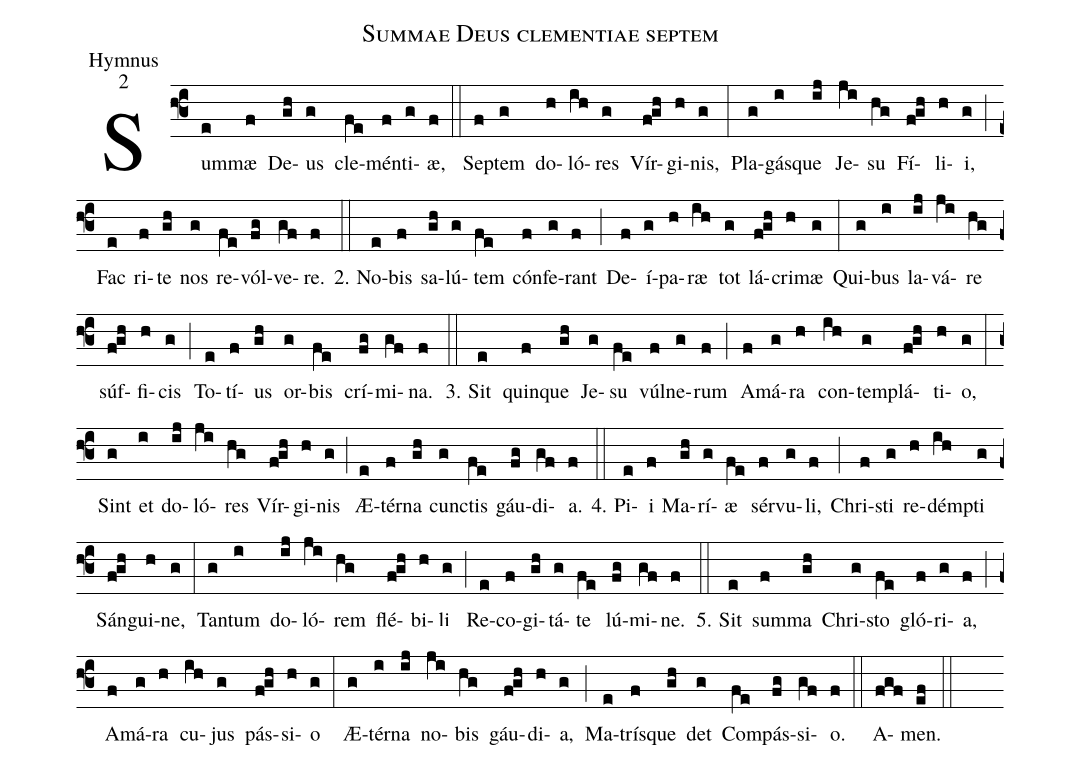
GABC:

name:Summae Deus clementiae septem;
office-part:Hymnus;
mode:2;
%%
(f3) Sum(e)mæ(f) De(gh)us(g) cle(fe)mén(f)ti(g)æ,(f) (::)
Sep(f)tem(g) do(h)ló(ih)res(g) Vír(f!gh)gi(h)nis,(g) (:)
Pla(g)gá(i)sque(ij) Je(ji)su(hg) Fí(f!gh)li(h)i,(g) (;)
Fac(e) ri(f)te(gh) nos(g) re(fe)vól(fg)ve(gf)re.(f) (::)

2. No(e)bis(f) sa(gh)lú(g)tem(fe) cón(f)fe(g)rant(f) (;)
De(f)í(g)pa(h)ræ(ih) tot(g) lá(f!gh)cri(h)mæ(g) (:)
Qui(g)bus(i) la(ij)vá(ji)re(hg) súf(f!gh)fi(h)cis(g) (;)
To(e)tí(f)us(gh) or(g)bis(fe) crí(fg)mi(gf)na.(f) (::)

3. Sit(e) quin(f)que(gh) Je(g)su(fe) vúl(f)ne(g)rum(f) (;)
A(f)má(g)ra(h) con(ih)tem(g)plá(f!gh)ti(h)o,(g) (:)
Sint(g) et(i) do(ij)ló(ji)res(hg) Vír(f!gh)gi(h)nis(g) (;)
Æ(e)tér(f)na(gh) cun(g)ctis(fe) gáu(fg)di(gf)a.(f) (::)

4. Pi(e)i(f) Ma(gh)rí(g)æ(fe) sér(f)vu(g)li,(f) (;)
Chri(f)sti(g) re(h)dém(ih)pti(g) Sán(f!gh)gui(h)ne,(g) (:)
Tan(g)tum(i) do(ij)ló(ji)rem(hg) flé(f!gh)bi(h)li(g) (;)
Re(e)co(f)gi(gh)tá(g)te(fe) lú(fg)mi(gf)ne.(f) (::)

5. Sit(e) sum(f)ma(gh) Chri(g)sto(fe) gló(f)ri(g)a,(f) (;)
A(f)má(g)ra(h) cu(ih)jus(g) pás(f!gh)si(h)o(g) (:)
Æ(g)tér(i)na(ij) no(ji)bis(hg) gáu(f!gh)di(h)a,(g) (;)
Ma(e)trís(f)que(gh) det(g) Com(fe)pás(fg)si(gf)o.(f) (::)

A(fgf)men.(ef) (::)
